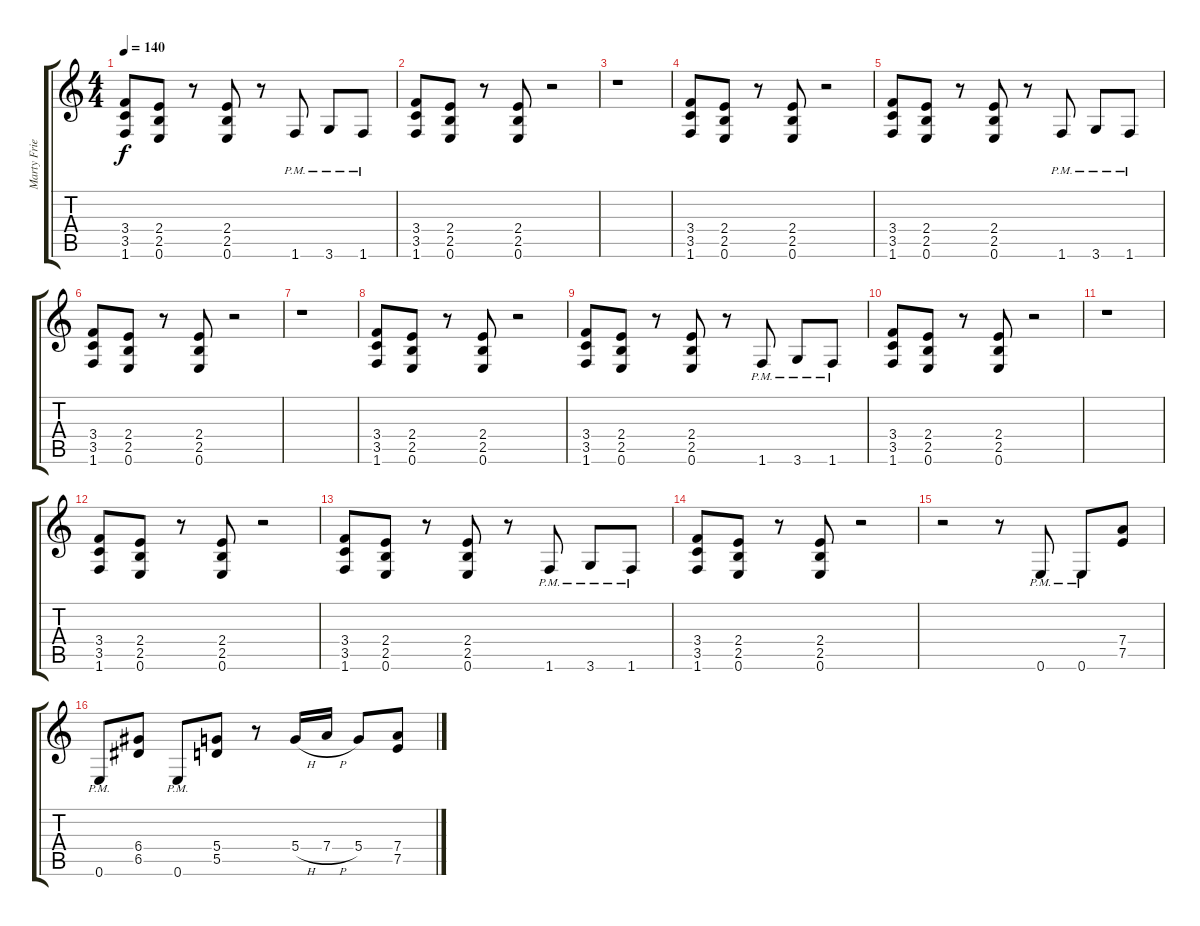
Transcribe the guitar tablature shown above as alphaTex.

\track ("Marty Friedman (Overdriven Guitar)" "Marty Frie") {instrument distortionguitar}
\staff {score tabs}
\tuning (E4 B3 G3 D3 A2 E2) {hide}
\ts (4 4)
\tempo 140
\clef g2
\ks c
(3.4 3.5 1.6).8{dy f} (2.4 2.5 0.6).8 r.8 (2.4 2.5 0.6).8 r.8 1.6{pm}.8 3.6{pm}.8 1.6{pm}.8 |
(3.4 3.5 1.6).8 (2.4 2.5 0.6).8 r.8 (2.4 2.5 0.6).8 r.2 |
r.1 |
(3.4 3.5 1.6).8 (2.4 2.5 0.6).8 r.8 (2.4 2.5 0.6).8 r.2 |
(3.4 3.5 1.6).8 (2.4 2.5 0.6).8 r.8 (2.4 2.5 0.6).8 r.8 1.6{pm}.8 3.6{pm}.8 1.6{pm}.8 |
(3.4 3.5 1.6).8 (2.4 2.5 0.6).8 r.8 (2.4 2.5 0.6).8 r.2 |
r.1 |
(3.4 3.5 1.6).8 (2.4 2.5 0.6).8 r.8 (2.4 2.5 0.6).8 r.2 |
(3.4 3.5 1.6).8 (2.4 2.5 0.6).8 r.8 (2.4 2.5 0.6).8 r.8 1.6{pm}.8 3.6{pm}.8 1.6{pm}.8 |
(3.4 3.5 1.6).8 (2.4 2.5 0.6).8 r.8 (2.4 2.5 0.6).8 r.2 |
r.1 |
(3.4 3.5 1.6).8 (2.4 2.5 0.6).8 r.8 (2.4 2.5 0.6).8 r.2 |
(3.4 3.5 1.6).8 (2.4 2.5 0.6).8 r.8 (2.4 2.5 0.6).8 r.8 1.6{pm}.8 3.6{pm}.8 1.6{pm}.8 |
(3.4 3.5 1.6).8 (2.4 2.5 0.6).8 r.8 (2.4 2.5 0.6).8 r.2 |
r.2 r.8 0.6{pm}.8 0.6{pm}.8 (7.4 7.5).8 |
0.6{pm}.8 (6.4 6.5).8 0.6{pm}.8 (5.4 5.5).8 r.8 5.4{h}.16 7.4{h}.16 5.4.8 (7.4 7.5).8
